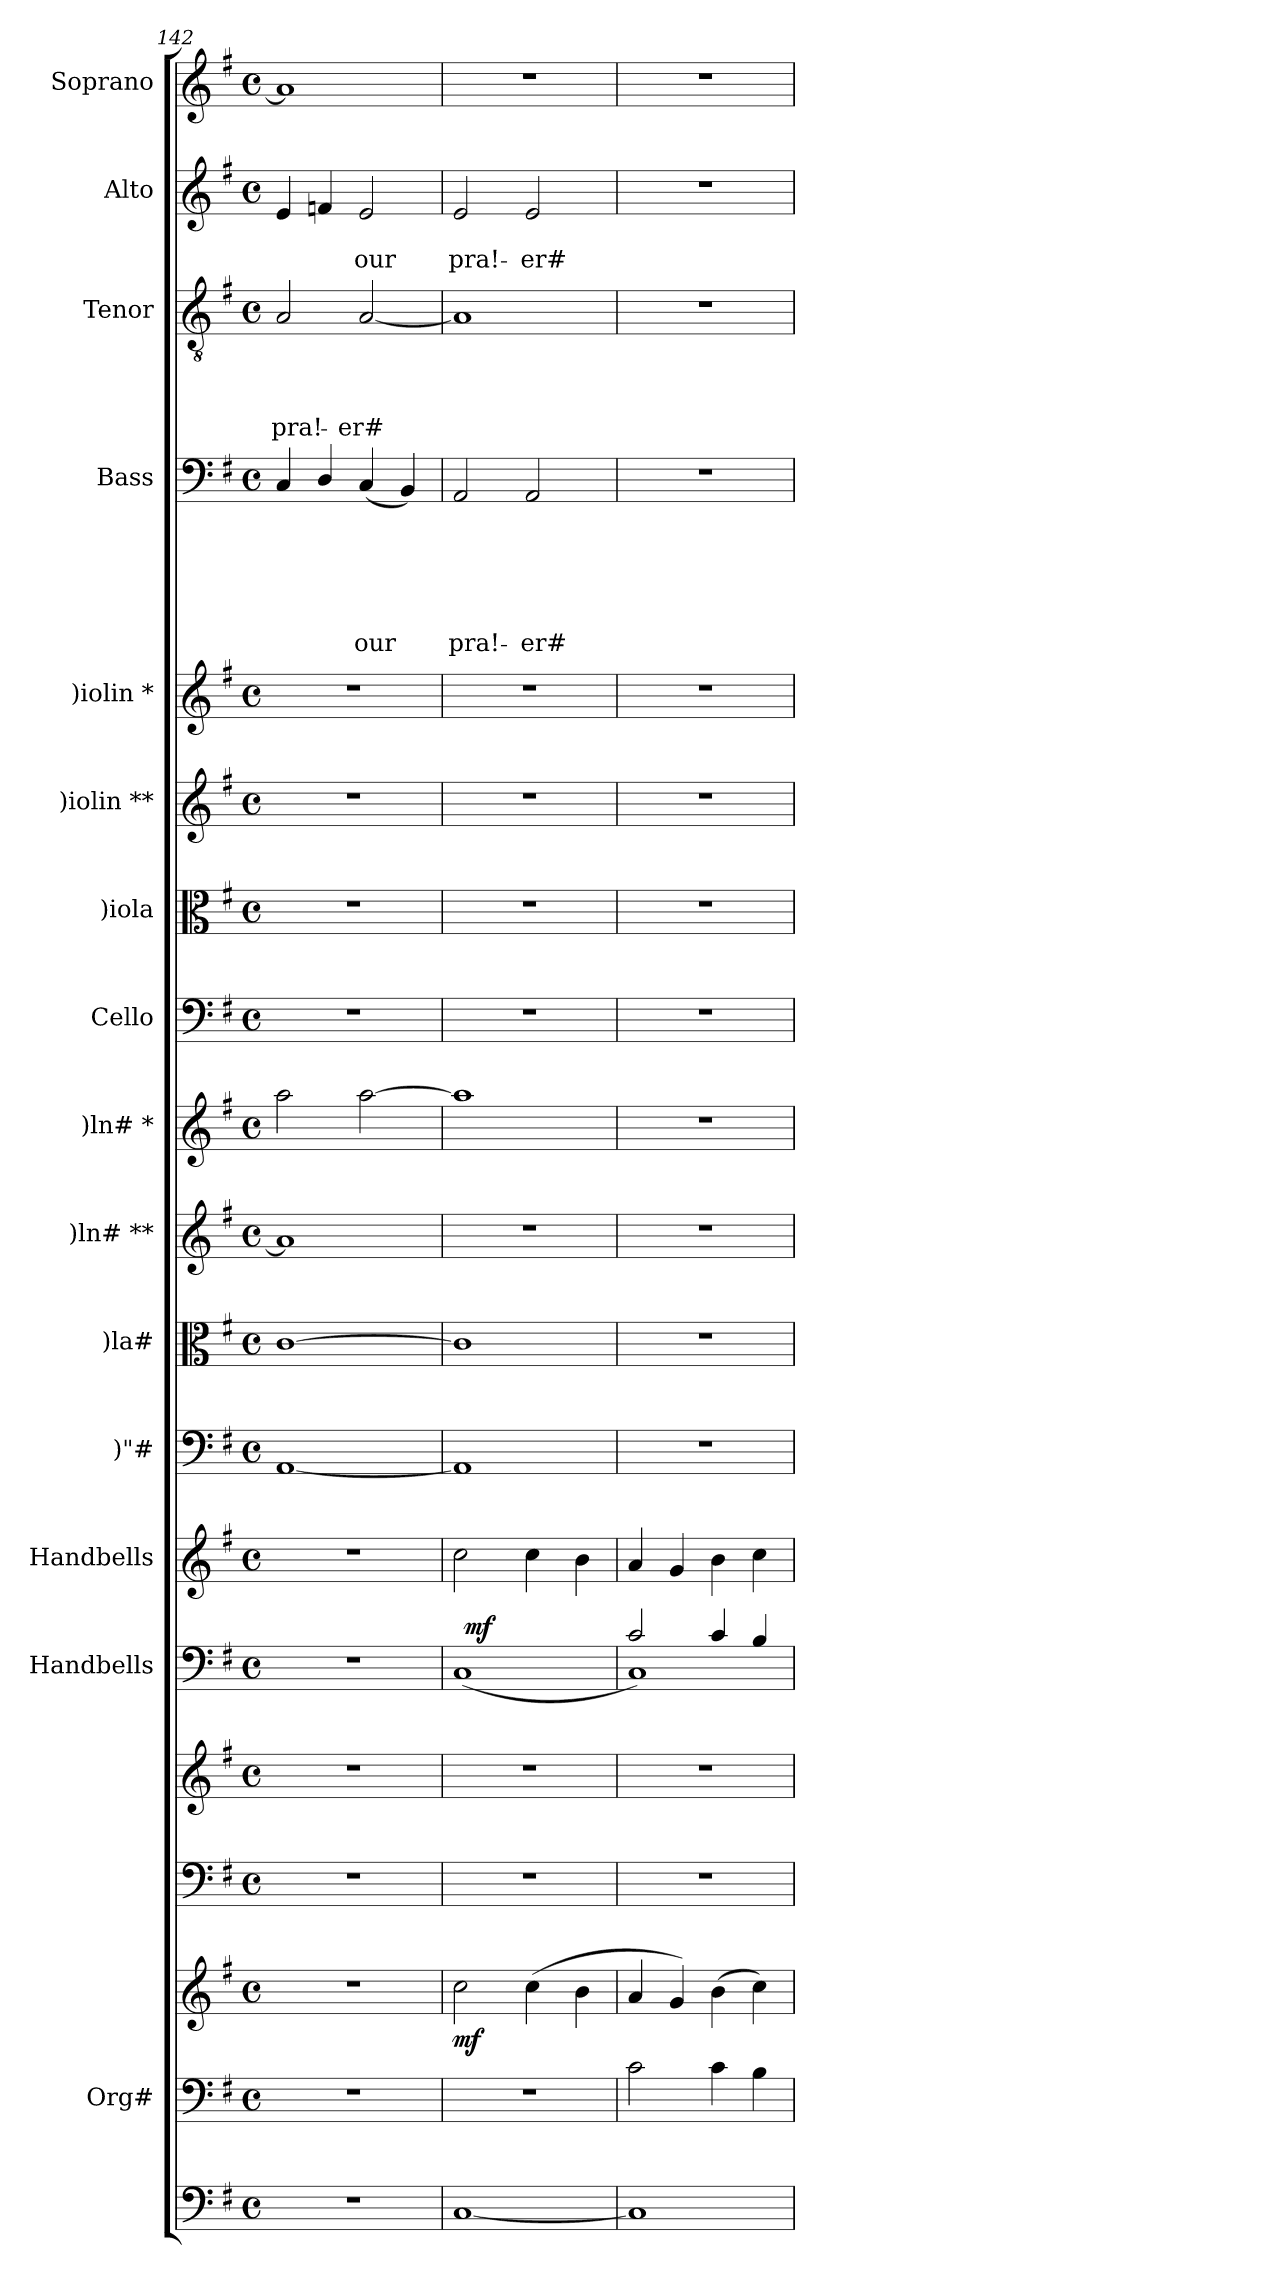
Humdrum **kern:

**kern	**kern	**kern	**dynam	**kern	**kern	**kern	**dynam	**kern	**kern	**kern	**kern	**kern	**kern	**kern	**kern	**kern	**kern	**text	**text	**text	**text	**text	**text	**kern	**text	**text	**text	**text	**kern	**text	**text	**kern	**text
*part18	*part17	*part17	*part17	*part16	*part15	*part14	*part14	*part13	*part12	*part11	*part10	*part9	*part8	*part7	*part6	*part5	*part4	*part4	*part4	*part4	*part4	*part4	*part4	*part3	*part3	*part3	*part3	*part3	*part2	*part2	*part2	*part1	*part1
*staff19	*staff18	*staff17	*staff17/18	*staff16	*staff15	*staff14	*staff14	*staff13	*staff12	*staff11	*staff10	*staff9	*staff8	*staff7	*staff6	*staff5	*staff4	*staff4	*staff4	*staff4	*staff4	*staff4	*staff4	*staff3	*staff3	*staff3	*staff3	*staff3	*staff2	*staff2	*staff2	*staff1	*staff1
*	*I"Org#	*	*	*	*	*I"Handbells	*	*I"Handbells	*I")"#	*I")la#	*I")ln# **	*I")ln# *	*I"Cello	*I")iola	*I")iolin **	*I")iolin *	*I"Bass	*	*	*	*	*	*	*I"Tenor	*	*	*	*	*I"Alto	*	*	*I"Soprano	*
*	*	*	*	*	*	*	*	*	*	*I')la#	*I')ln# **	*I')ln# *	*	*	*	*	*I'B	*	*	*	*	*	*	*I'T	*	*	*	*	*I'A	*	*	*I'S	*
*clefF4	*clefF4	*clefG2	*	*clefF4	*clefG2	*clefF4	*	*clefG2	*clefF4	*clefC3	*clefG2	*clefG2	*clefF4	*clefC3	*clefG2	*clefG2	*clefF4	*	*	*	*	*	*	*clefGv2	*	*	*	*	*clefG2	*	*	*clefG2	*
*k[f#]	*k[f#]	*k[f#]	*	*k[f#]	*k[f#]	*k[f#]	*	*k[f#]	*k[f#]	*k[f#]	*k[f#]	*k[f#]	*k[f#]	*k[f#]	*k[f#]	*k[f#]	*k[f#]	*	*	*	*	*	*	*k[f#]	*	*	*	*	*k[f#]	*	*	*k[f#]	*
*G:	*G:	*G:	*	*G:	*G:	*G:	*	*G:	*G:	*G:	*G:	*G:	*G:	*G:	*G:	*G:	*G:	*	*	*	*	*	*	*G:	*	*	*	*	*G:	*	*	*G:	*
*M4/4	*M4/4	*M4/4	*	*M4/4	*M4/4	*M4/4	*	*M4/4	*M4/4	*M4/4	*M4/4	*M4/4	*M4/4	*M4/4	*M4/4	*M4/4	*M4/4	*	*	*	*	*	*	*M4/4	*	*	*	*	*M4/4	*	*	*M4/4	*
*met(c)	*met(c)	*met(c)	*	*met(c)	*met(c)	*met(c)	*	*met(c)	*met(c)	*met(c)	*met(c)	*met(c)	*met(c)	*met(c)	*met(c)	*met(c)	*met(c)	*	*	*	*	*	*	*met(c)	*	*	*	*	*met(c)	*	*	*met(c)	*
=142	=142	=142	=142	=142	=142	=142	=142	=142	=142	=142	=142	=142	=142	=142	=142	=142	=142	=142	=142	=142	=142	=142	=142	=142	=142	=142	=142	=142	=142	=142	=142	=142	=142
!	!	!	!	!	!	!	!	!	!	!	!	!	!	!	!	!	!	!	!	!	!	!	!	!	!	!	!	!LO:LY:b	!	!	!	!	!
1r	1r	1r	.	1r	1r	1r	.	1r	[<1AA	[>1c	1a]	2aa\	1r	1r	1r	1r	4C/	.	.	.	.	.	.	2A/	.	.	.	pra!-	4e/	.	.	1a]	.
.	.	.	.	.	.	.	.	.	.	.	.	.	.	.	.	.	4D/	.	.	.	.	.	.	.	.	.	.	.	4fn/	.	.	.	.
!	!	!	!	!	!	!	!	!	!	!	!	!	!	!	!	!	!	!	!	!	!	!	!LO:LY:b	!	!	!	!	!LO:LY:b	!	!	!LO:LY:b	!	!
.	.	.	.	.	.	.	.	.	.	.	.	[>2aa\	.	.	.	.	(<4C/	.	.	.	.	.	our	[<2A/	.	.	.	-er#	2e/	.	our	.	.
.	.	.	.	.	.	.	.	.	.	.	.	.	.	.	.	.	4BB/)	.	.	.	.	.	.	.	.	.	.	.	.	.	.	.	.
=143	=143	=143	=143	=143	=143	=143	=143	=143	=143	=143	=143	=143	=143	=143	=143	=143	=143	=143	=143	=143	=143	=143	=143	=143	=143	=143	=143	=143	=143	=143	=143	=143	=143
!	!	!	!LO:DY:b	!	!	!	!	!	!	!	!	!	!	!	!	!	!	!	!	!	!	!	!LO:LY:b	!	!	!	!	!	!	!	!LO:LY:b	!	!
*	*	*	*	*	*	*^	*	*	*	*	*	*	*	*	*	*	*	*	*	*	*	*	*	*	*	*	*	*	*	*	*	*	*
[<1C	1r	2cc\	mf	1r	1r	(>1C	32ryy	.	2cc\	1AA]	1c]	1r	1aa]	1r	1r	1r	1r	2AA/	.	.	.	.	.	pra!-	1A]	.	.	.	.	2e/	.	pra!-	1r	.
!	!	!	!	!	!	!	!	!LO:DY:a	!	!	!	!	!	!	!	!	!	!	!	!	!	!	!	!	!	!	!	!	!	!	!	!	!	!
.	.	.	.	.	.	.	2ryy	mf	.	.	.	.	.	.	.	.	.	.	.	.	.	.	.	.	.	.	.	.	.	.	.	.	.	.
!	!	!	!	!	!	!	!	!	!	!	!	!	!	!	!	!	!	!	!	!	!	!	!	!LO:LY:b	!	!	!	!	!	!	!	!LO:LY:b	!	!
.	.	(>4cc\	.	.	.	.	.	.	4cc\	.	.	.	.	.	.	.	.	2AA/	.	.	.	.	.	-er#	.	.	.	.	.	2e/	.	-er#	.	.
.	.	.	.	.	.	.	4...ryy	.	.	.	.	.	.	.	.	.	.	.	.	.	.	.	.	.	.	.	.	.	.	.	.	.	.	.
.	.	4b\	.	.	.	.	.	.	4b\	.	.	.	.	.	.	.	.	.	.	.	.	.	.	.	.	.	.	.	.	.	.	.	.	.
=144	=144	=144	=144	=144	=144	=144	=144	=144	=144	=144	=144	=144	=144	=144	=144	=144	=144	=144	=144	=144	=144	=144	=144	=144	=144	=144	=144	=144	=144	=144	=144	=144	=144	=144
1C]	2c\	4a/	.	1r	1r	2c/	1C)	.	4a/	1r	1r	1r	1r	1r	1r	1r	1r	1r	.	.	.	.	.	.	1r	.	.	.	.	1r	.	.	1r	.
.	.	4g/)	.	.	.	.	.	.	4g/	.	.	.	.	.	.	.	.	.	.	.	.	.	.	.	.	.	.	.	.	.	.	.	.	.
.	4c\	(>4b\	.	.	.	4c/	.	.	4b\	.	.	.	.	.	.	.	.	.	.	.	.	.	.	.	.	.	.	.	.	.	.	.	.	.
.	4B\	4cc\)	.	.	.	4B/	.	.	4cc\	.	.	.	.	.	.	.	.	.	.	.	.	.	.	.	.	.	.	.	.	.	.	.	.	.
*	*	*	*	*	*	*v	*v	*	*	*	*	*	*	*	*	*	*	*	*	*	*	*	*	*	*	*	*	*	*	*	*	*	*	*
=	=	=	=	=	=	=	=	=	=	=	=	=	=	=	=	=	=	=	=	=	=	=	=	=	=	=	=	=	=	=	=	=	=
*-	*-	*-	*-	*-	*-	*-	*-	*-	*-	*-	*-	*-	*-	*-	*-	*-	*-	*-	*-	*-	*-	*-	*-	*-	*-	*-	*-	*-	*-	*-	*-	*-	*-
